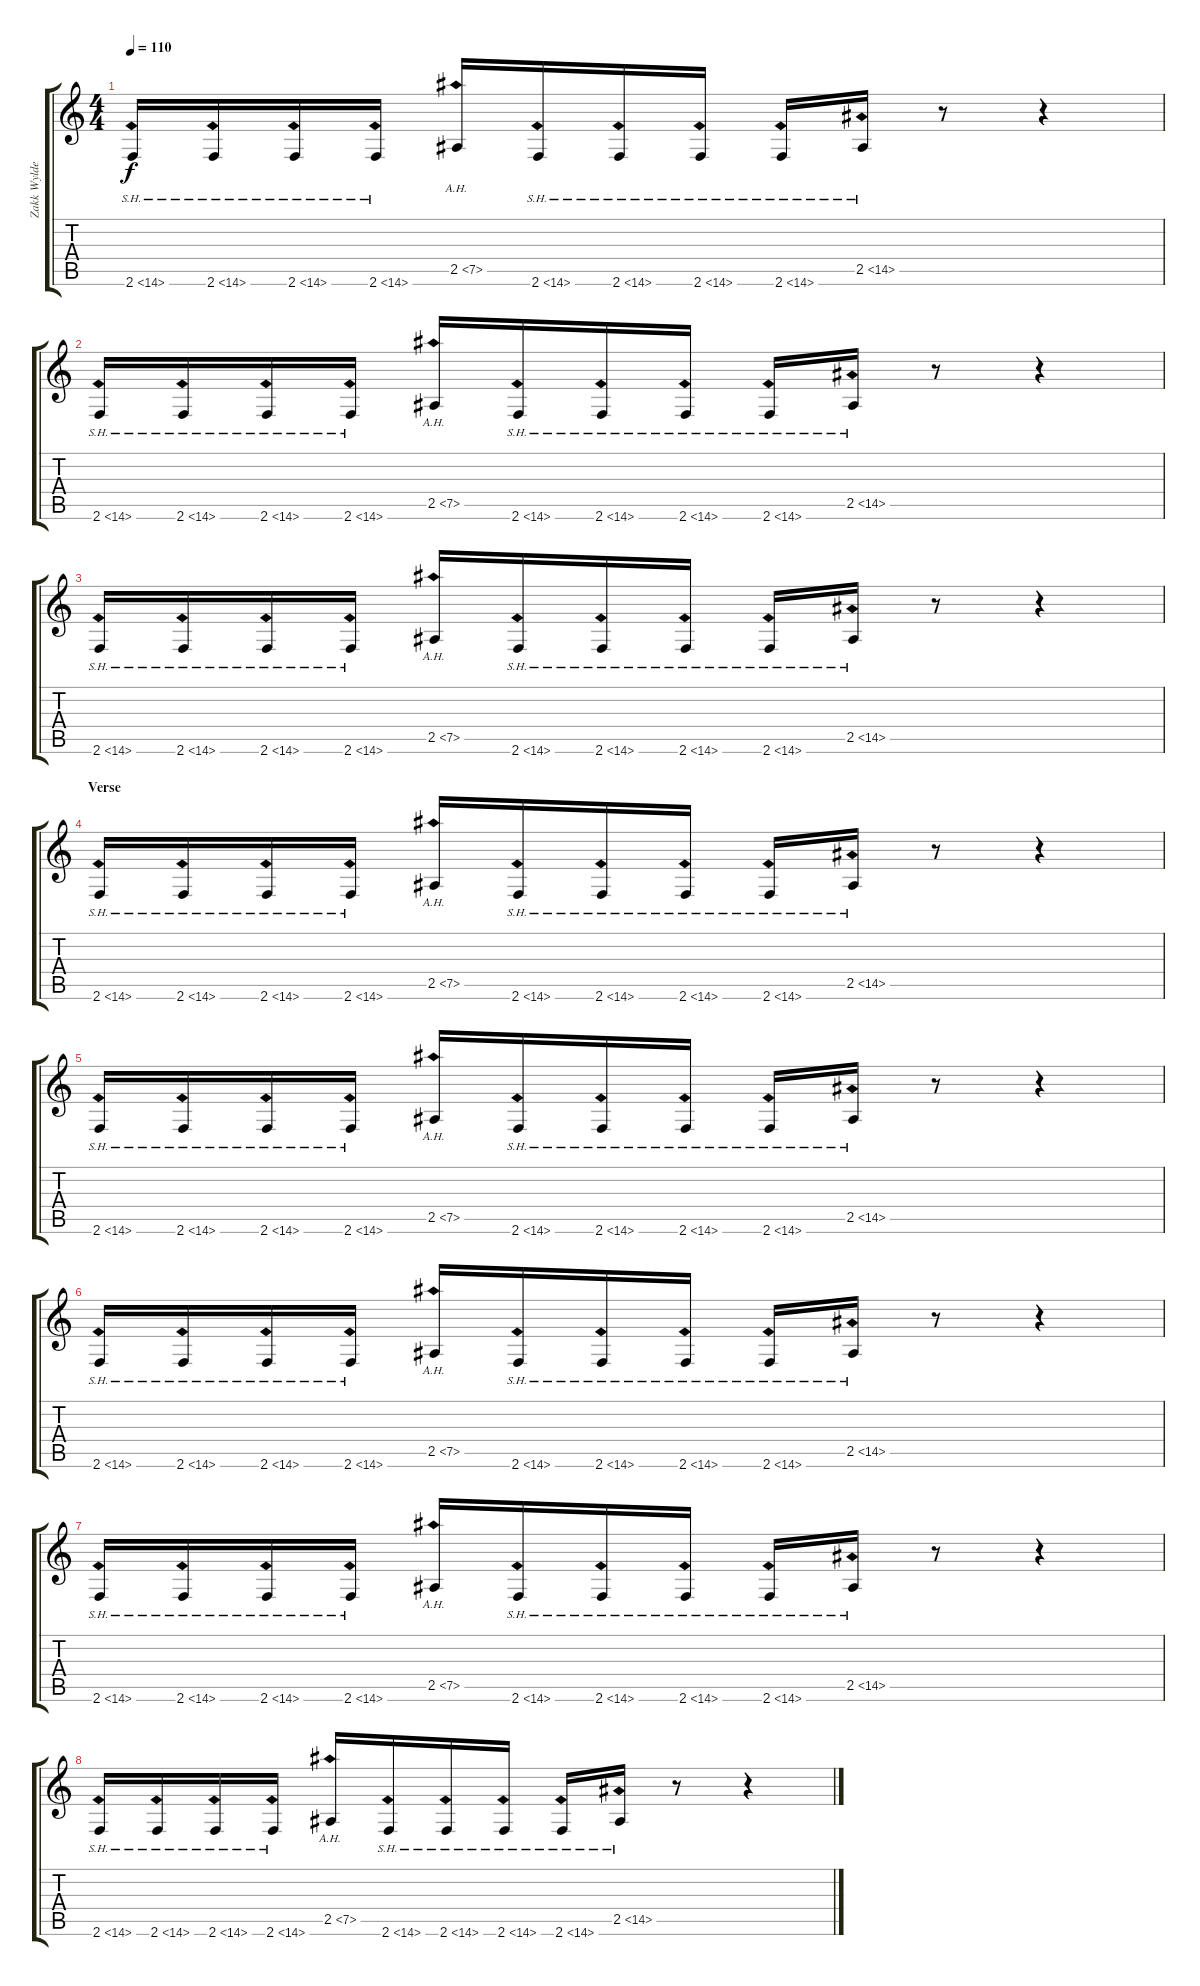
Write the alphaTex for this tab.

\track ("Zakk Wylde" "Zakk Wylde") {instrument distortionguitar}
\staff {score tabs}
\tuning (Eb4 Bb3 Gb3 Db3 Ab2 Eb2) {hide}
\ts (4 4)
\tempo 110
\clef g2
\ks c
2.6{sh 12}.16{dy f} 2.6{sh 12}.16 2.6{sh 12}.16 2.6{sh 12}.16 2.5{ah 5}.16 2.6{sh 12}.16 2.6{sh 12}.16 2.6{sh 12}.16 2.6{sh 12}.16 2.5{sh 12}.16 r.8 r.4 |
2.6{sh 12}.16 2.6{sh 12}.16 2.6{sh 12}.16 2.6{sh 12}.16 2.5{ah 5}.16 2.6{sh 12}.16 2.6{sh 12}.16 2.6{sh 12}.16 2.6{sh 12}.16 2.5{sh 12}.16 r.8 r.4 |
2.6{sh 12}.16 2.6{sh 12}.16 2.6{sh 12}.16 2.6{sh 12}.16 2.5{ah 5}.16 2.6{sh 12}.16 2.6{sh 12}.16 2.6{sh 12}.16 2.6{sh 12}.16 2.5{sh 12}.16 r.8 r.4 |
\section ("" "Verse")
2.6{sh 12}.16 2.6{sh 12}.16 2.6{sh 12}.16 2.6{sh 12}.16 2.5{ah 5}.16 2.6{sh 12}.16 2.6{sh 12}.16 2.6{sh 12}.16 2.6{sh 12}.16 2.5{sh 12}.16 r.8 r.4 |
2.6{sh 12}.16 2.6{sh 12}.16 2.6{sh 12}.16 2.6{sh 12}.16 2.5{ah 5}.16 2.6{sh 12}.16 2.6{sh 12}.16 2.6{sh 12}.16 2.6{sh 12}.16 2.5{sh 12}.16 r.8 r.4 |
2.6{sh 12}.16 2.6{sh 12}.16 2.6{sh 12}.16 2.6{sh 12}.16 2.5{ah 5}.16 2.6{sh 12}.16 2.6{sh 12}.16 2.6{sh 12}.16 2.6{sh 12}.16 2.5{sh 12}.16 r.8 r.4 |
2.6{sh 12}.16 2.6{sh 12}.16 2.6{sh 12}.16 2.6{sh 12}.16 2.5{ah 5}.16 2.6{sh 12}.16 2.6{sh 12}.16 2.6{sh 12}.16 2.6{sh 12}.16 2.5{sh 12}.16 r.8 r.4 |
2.6{sh 12}.16 2.6{sh 12}.16 2.6{sh 12}.16 2.6{sh 12}.16 2.5{ah 5}.16 2.6{sh 12}.16 2.6{sh 12}.16 2.6{sh 12}.16 2.6{sh 12}.16 2.5{sh 12}.16 r.8 r.4
